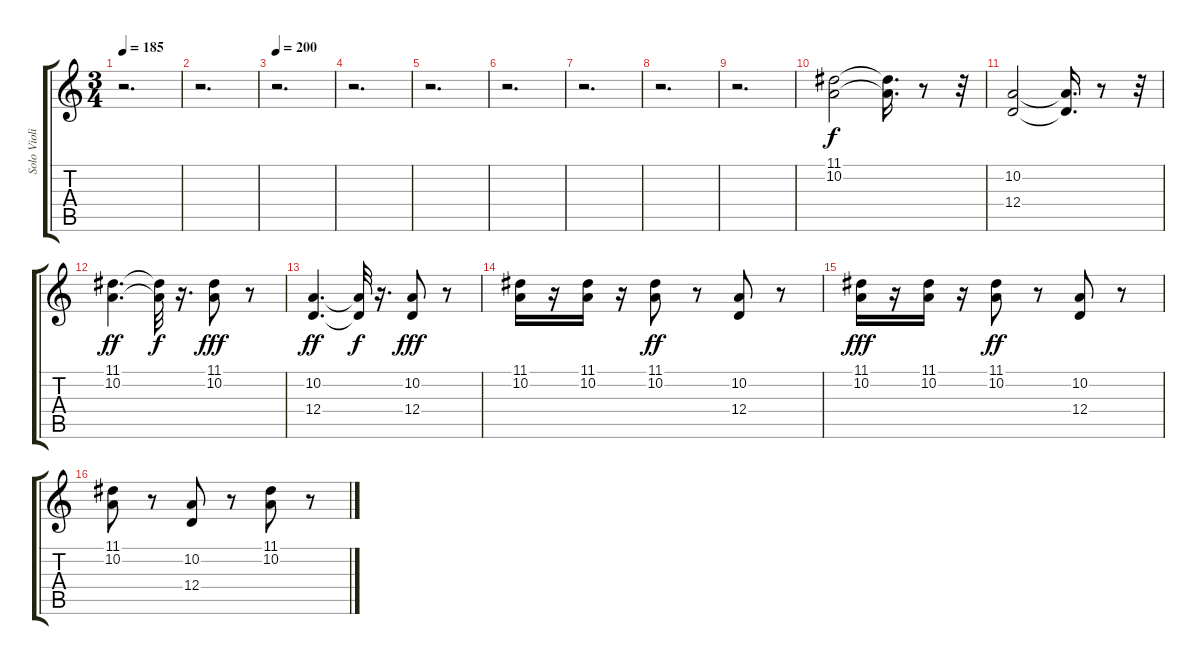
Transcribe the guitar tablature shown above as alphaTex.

\track ("Solo Violin." "Solo Violi") {instrument violin}
\staff {score tabs}
\tuning (E4 B3 G3 D3 A2 E2) {hide}
\ts (3 4)
\tempo 185
\clef g2
\ks c
r.2{d dy f} |
r.2{d} |
\tempo 200
r.2{d} |
r.2{d} |
r.2{d} |
r.2{d} |
r.2{d} |
r.2{d} |
r.2{d} |
(11.1 10.2).2{volume 12 balance 1} (11.1{t} 10.2{t}).16{d} r.8 r.32 |
(10.2 12.4).2 (10.2{t} 12.4{t}).16{d} r.8 r.32 |
(11.1 10.2).4{d dy ff} (11.1{t} 10.2{t}).32{dy f} r.16{d} (11.1 10.2).8{dy fff} r.8 |
(10.2 12.4).4{d dy ff} (10.2{t} 12.4{t}).32{dy f} r.16{d} (10.2 12.4).8{dy fff} r.8 |
(11.1 10.2).16 r.16 (11.1 10.2).16 r.16 (11.1 10.2).8{dy ff} r.8 (10.2 12.4).8 r.8 |
(11.1 10.2).16{dy fff} r.16 (11.1 10.2).16 r.16 (11.1 10.2).8{dy ff} r.8 (10.2 12.4).8 r.8 |
(11.1 10.2).8 r.8 (10.2 12.4).8 r.8 (11.1 10.2).8 r.8
